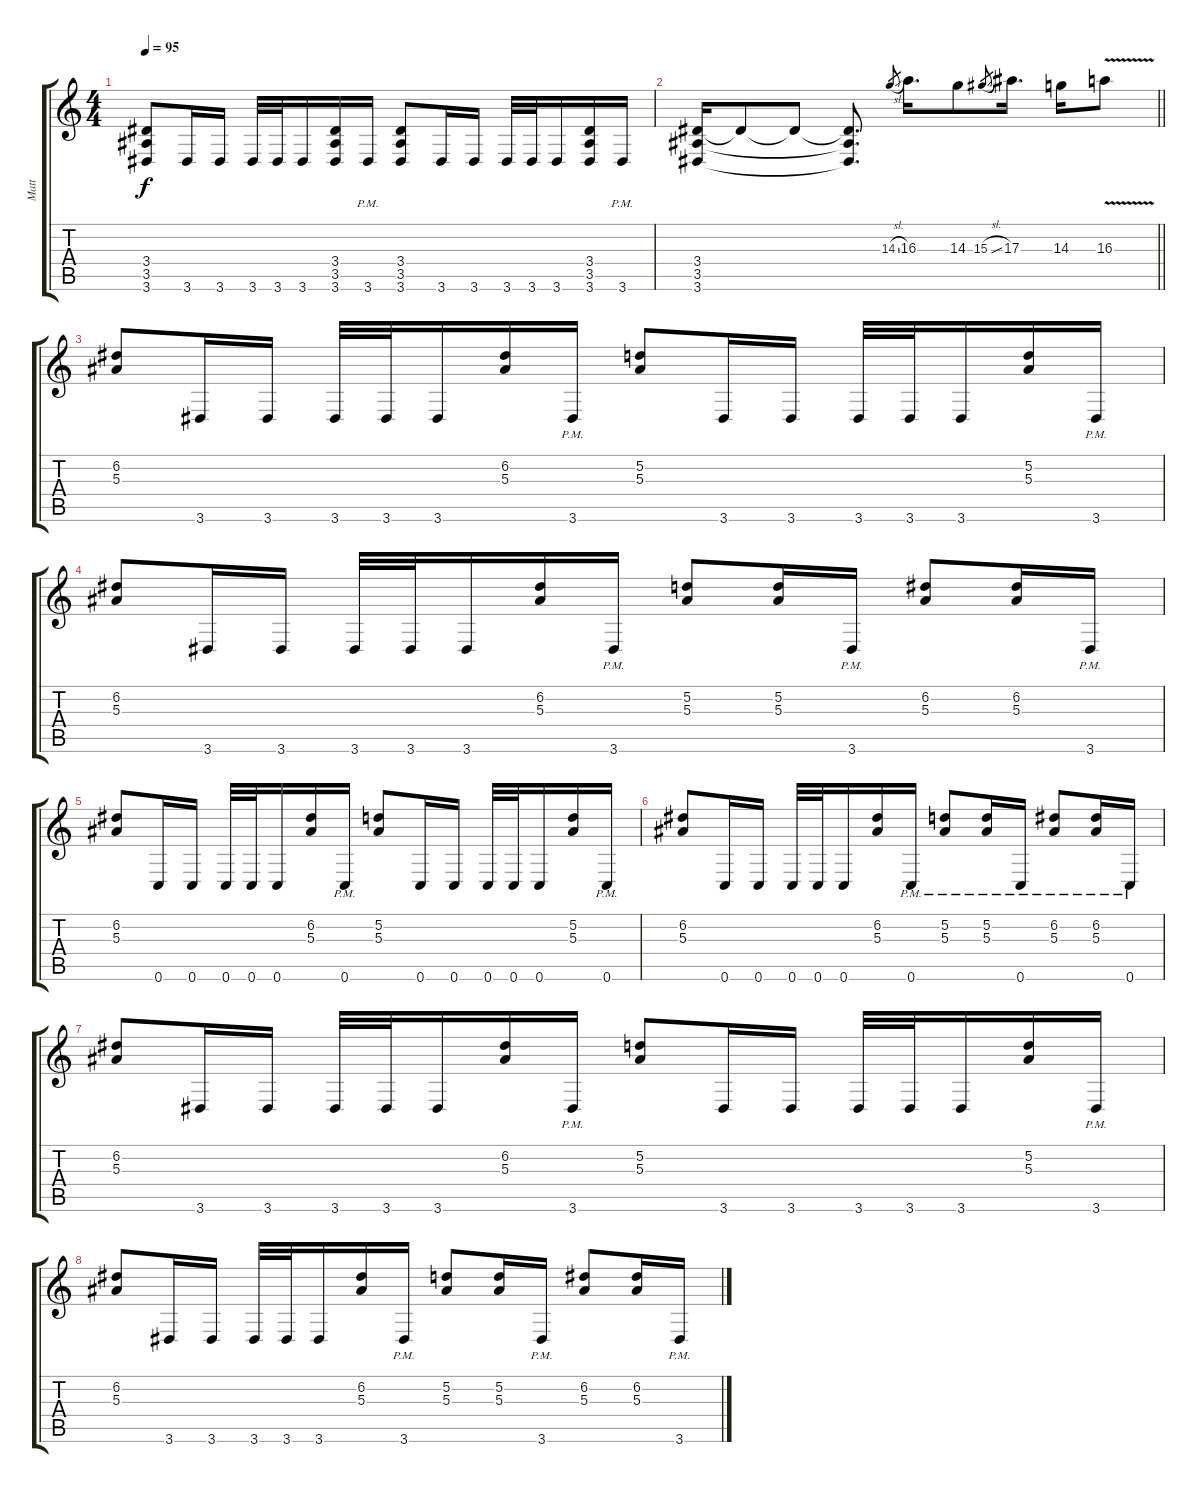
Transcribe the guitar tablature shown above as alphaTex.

\track ("Matt" "Matt") {instrument electricguitarclean}
\staff {score tabs}
\tuning (D4 A3 F3 C3 G2 C2) {hide}
\ts (4 4)
\tempo 95
\clef g2
\ks c
(3.4 3.5 3.6).8{dy f} 3.6.16 3.6.16 3.6.32 3.6.32 3.6.16 (3.4 3.5 3.6).16 3.6{pm}.16 (3.4 3.5 3.6).8 3.6.16 3.6.16 3.6.32 3.6.32 3.6.16 (3.4 3.5 3.6).16 3.6{pm}.16 |
\barLineRight lightlight
(3.4 3.5 3.6).16 3.4{t}.8 3.4{t}.8{balance 6} (3.4{t} 3.5{t} 3.6{t}).8{d} 14.3{sl}.8{gr} 16.3.16{d} 14.3.8 15.3{sl}.8{gr} 17.3.16{d} 14.3.16 16.3{v}.8 |
(6.2 5.3).8 3.6.16 3.6.16 3.6.32 3.6.32 3.6.16 (6.2 5.3).16 3.6{pm}.16 (5.2 5.3).8 3.6.16 3.6.16 3.6.32 3.6.32 3.6.16 (5.2 5.3).16 3.6{pm}.16 |
(6.2 5.3).8 3.6.16 3.6.16 3.6.32 3.6.32 3.6.16 (6.2 5.3).16 3.6{pm}.16 (5.2 5.3).8 (5.2 5.3).16 3.6{pm}.16 (6.2 5.3).8 (6.2 5.3).16 3.6{pm}.16 |
(6.2 5.3).8 0.6.16 0.6.16 0.6.32 0.6.32 0.6.16 (6.2 5.3).16 0.6{pm}.16 (5.2 5.3).8 0.6.16 0.6.16 0.6.32 0.6.32 0.6.16 (5.2 5.3).16 0.6{pm}.16 |
(6.2 5.3).8 0.6.16 0.6.16 0.6.32 0.6.32 0.6.16 (6.2 5.3).16 0.6{pm}.16 (5.2{pm} 5.3{pm}).8 (5.2{pm} 5.3{pm}).16 0.6{pm}.16 (6.2{pm} 5.3{pm}).8 (6.2{pm} 5.3{pm}).16 0.6{pm}.16 |
(6.2 5.3).8 3.6.16 3.6.16 3.6.32 3.6.32 3.6.16 (6.2 5.3).16 3.6{pm}.16 (5.2 5.3).8 3.6.16 3.6.16 3.6.32 3.6.32 3.6.16 (5.2 5.3).16 3.6{pm}.16 |
(6.2 5.3).8 3.6.16 3.6.16 3.6.32 3.6.32 3.6.16 (6.2 5.3).16 3.6{pm}.16 (5.2 5.3).8 (5.2 5.3).16 3.6{pm}.16 (6.2 5.3).8 (6.2 5.3).16 3.6{pm}.16
